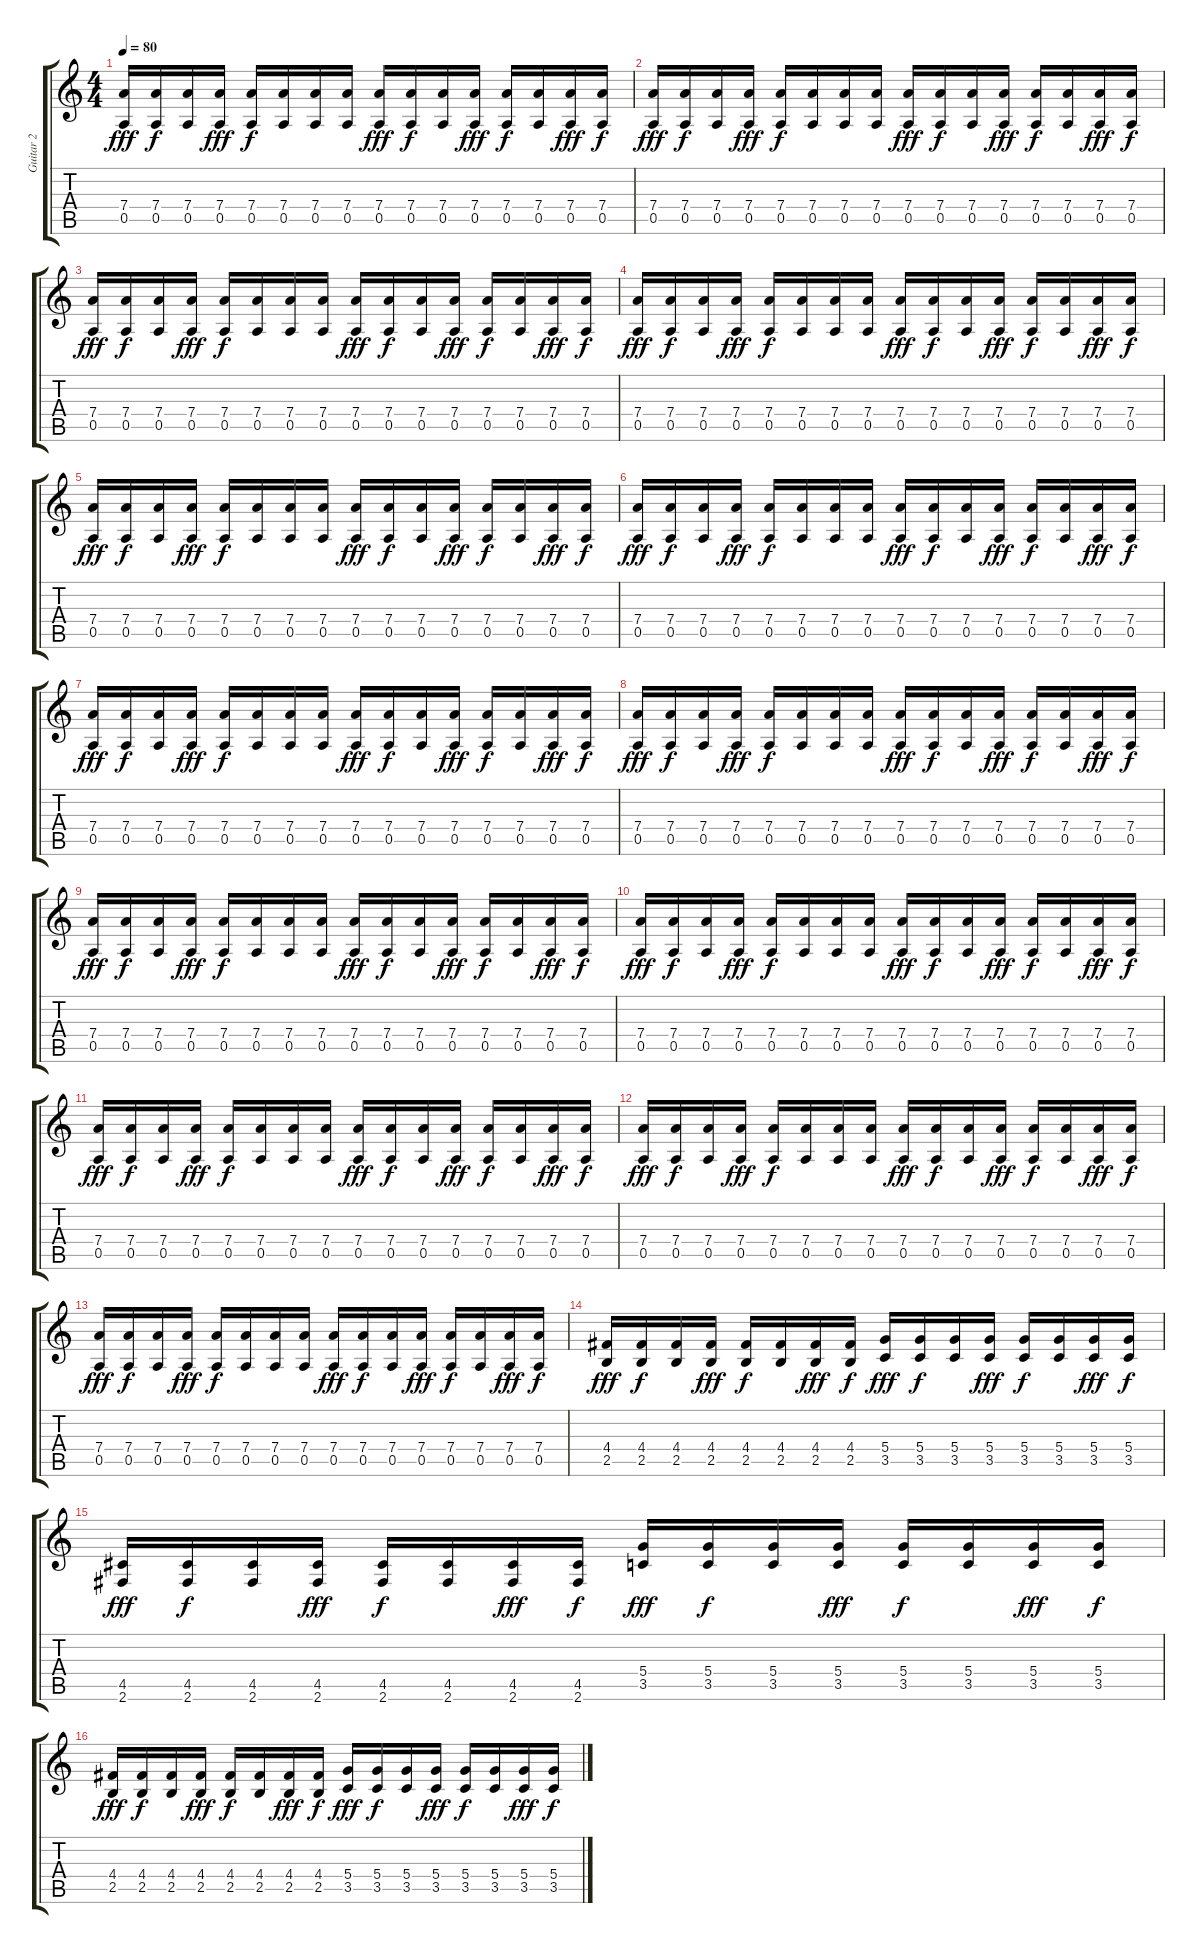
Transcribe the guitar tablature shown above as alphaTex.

\track ("Guitar 2" "Guitar 2") {instrument electricguitarmuted}
\staff {score tabs}
\tuning (E4 B3 G3 D3 A2 E2) {hide}
\ts (4 4)
\tempo 80
\clef g2
\ks c
(7.4 0.5).16{dy fff} (7.4 0.5).16{dy f} (7.4 0.5).16 (7.4 0.5).16{dy fff} (7.4 0.5).16{dy f} (7.4 0.5).16 (7.4 0.5).16 (7.4 0.5).16 (7.4 0.5).16{dy fff} (7.4 0.5).16{dy f} (7.4 0.5).16 (7.4 0.5).16{dy fff} (7.4 0.5).16{dy f} (7.4 0.5).16 (7.4 0.5).16{dy fff} (7.4 0.5).16{dy f} |
(7.4 0.5).16{dy fff} (7.4 0.5).16{dy f} (7.4 0.5).16 (7.4 0.5).16{dy fff} (7.4 0.5).16{dy f} (7.4 0.5).16 (7.4 0.5).16 (7.4 0.5).16 (7.4 0.5).16{dy fff} (7.4 0.5).16{dy f} (7.4 0.5).16 (7.4 0.5).16{dy fff} (7.4 0.5).16{dy f} (7.4 0.5).16 (7.4 0.5).16{dy fff} (7.4 0.5).16{dy f} |
(7.4 0.5).16{dy fff} (7.4 0.5).16{dy f} (7.4 0.5).16 (7.4 0.5).16{dy fff} (7.4 0.5).16{dy f} (7.4 0.5).16 (7.4 0.5).16 (7.4 0.5).16 (7.4 0.5).16{dy fff} (7.4 0.5).16{dy f} (7.4 0.5).16 (7.4 0.5).16{dy fff} (7.4 0.5).16{dy f} (7.4 0.5).16 (7.4 0.5).16{dy fff} (7.4 0.5).16{dy f} |
(7.4 0.5).16{dy fff} (7.4 0.5).16{dy f} (7.4 0.5).16 (7.4 0.5).16{dy fff} (7.4 0.5).16{dy f} (7.4 0.5).16 (7.4 0.5).16 (7.4 0.5).16 (7.4 0.5).16{dy fff} (7.4 0.5).16{dy f} (7.4 0.5).16 (7.4 0.5).16{dy fff} (7.4 0.5).16{dy f} (7.4 0.5).16 (7.4 0.5).16{dy fff} (7.4 0.5).16{dy f} |
(7.4 0.5).16{dy fff} (7.4 0.5).16{dy f} (7.4 0.5).16 (7.4 0.5).16{dy fff} (7.4 0.5).16{dy f} (7.4 0.5).16 (7.4 0.5).16 (7.4 0.5).16 (7.4 0.5).16{dy fff} (7.4 0.5).16{dy f} (7.4 0.5).16 (7.4 0.5).16{dy fff} (7.4 0.5).16{dy f} (7.4 0.5).16 (7.4 0.5).16{dy fff} (7.4 0.5).16{dy f} |
(7.4 0.5).16{dy fff} (7.4 0.5).16{dy f} (7.4 0.5).16 (7.4 0.5).16{dy fff} (7.4 0.5).16{dy f} (7.4 0.5).16 (7.4 0.5).16 (7.4 0.5).16 (7.4 0.5).16{dy fff} (7.4 0.5).16{dy f} (7.4 0.5).16 (7.4 0.5).16{dy fff} (7.4 0.5).16{dy f} (7.4 0.5).16 (7.4 0.5).16{dy fff} (7.4 0.5).16{dy f} |
(7.4 0.5).16{dy fff} (7.4 0.5).16{dy f} (7.4 0.5).16 (7.4 0.5).16{dy fff} (7.4 0.5).16{dy f} (7.4 0.5).16 (7.4 0.5).16 (7.4 0.5).16 (7.4 0.5).16{dy fff} (7.4 0.5).16{dy f} (7.4 0.5).16 (7.4 0.5).16{dy fff} (7.4 0.5).16{dy f} (7.4 0.5).16 (7.4 0.5).16{dy fff} (7.4 0.5).16{dy f} |
(7.4 0.5).16{dy fff} (7.4 0.5).16{dy f} (7.4 0.5).16 (7.4 0.5).16{dy fff} (7.4 0.5).16{dy f} (7.4 0.5).16 (7.4 0.5).16 (7.4 0.5).16 (7.4 0.5).16{dy fff} (7.4 0.5).16{dy f} (7.4 0.5).16 (7.4 0.5).16{dy fff} (7.4 0.5).16{dy f} (7.4 0.5).16 (7.4 0.5).16{dy fff} (7.4 0.5).16{dy f} |
(7.4 0.5).16{dy fff} (7.4 0.5).16{dy f} (7.4 0.5).16 (7.4 0.5).16{dy fff} (7.4 0.5).16{dy f} (7.4 0.5).16 (7.4 0.5).16 (7.4 0.5).16 (7.4 0.5).16{dy fff} (7.4 0.5).16{dy f} (7.4 0.5).16 (7.4 0.5).16{dy fff} (7.4 0.5).16{dy f} (7.4 0.5).16 (7.4 0.5).16{dy fff} (7.4 0.5).16{dy f} |
(7.4 0.5).16{dy fff} (7.4 0.5).16{dy f} (7.4 0.5).16 (7.4 0.5).16{dy fff} (7.4 0.5).16{dy f} (7.4 0.5).16 (7.4 0.5).16 (7.4 0.5).16 (7.4 0.5).16{dy fff} (7.4 0.5).16{dy f} (7.4 0.5).16 (7.4 0.5).16{dy fff} (7.4 0.5).16{dy f} (7.4 0.5).16 (7.4 0.5).16{dy fff} (7.4 0.5).16{dy f} |
(7.4 0.5).16{dy fff} (7.4 0.5).16{dy f} (7.4 0.5).16 (7.4 0.5).16{dy fff} (7.4 0.5).16{dy f} (7.4 0.5).16 (7.4 0.5).16 (7.4 0.5).16 (7.4 0.5).16{dy fff} (7.4 0.5).16{dy f} (7.4 0.5).16 (7.4 0.5).16{dy fff} (7.4 0.5).16{dy f} (7.4 0.5).16 (7.4 0.5).16{dy fff} (7.4 0.5).16{dy f} |
(7.4 0.5).16{dy fff} (7.4 0.5).16{dy f} (7.4 0.5).16 (7.4 0.5).16{dy fff} (7.4 0.5).16{dy f} (7.4 0.5).16 (7.4 0.5).16 (7.4 0.5).16 (7.4 0.5).16{dy fff} (7.4 0.5).16{dy f} (7.4 0.5).16 (7.4 0.5).16{dy fff} (7.4 0.5).16{dy f} (7.4 0.5).16 (7.4 0.5).16{dy fff} (7.4 0.5).16{dy f} |
(7.4 0.5).16{dy fff} (7.4 0.5).16{dy f} (7.4 0.5).16 (7.4 0.5).16{dy fff} (7.4 0.5).16{dy f} (7.4 0.5).16 (7.4 0.5).16 (7.4 0.5).16 (7.4 0.5).16{dy fff} (7.4 0.5).16{dy f} (7.4 0.5).16 (7.4 0.5).16{dy fff} (7.4 0.5).16{dy f} (7.4 0.5).16 (7.4 0.5).16{dy fff} (7.4 0.5).16{dy f} |
(4.4 2.5).16{dy fff} (4.4 2.5).16{dy f} (4.4 2.5).16 (4.4 2.5).16{dy fff} (4.4 2.5).16{dy f} (4.4 2.5).16 (4.4 2.5).16{dy fff} (4.4 2.5).16{dy f} (5.4 3.5).16{dy fff} (5.4 3.5).16{dy f} (5.4 3.5).16 (5.4 3.5).16{dy fff} (5.4 3.5).16{dy f} (5.4 3.5).16 (5.4 3.5).16{dy fff} (5.4 3.5).16{dy f} |
(4.5 2.6).16{dy fff} (4.5 2.6).16{dy f} (4.5 2.6).16 (4.5 2.6).16{dy fff} (4.5 2.6).16{dy f} (4.5 2.6).16 (4.5 2.6).16{dy fff} (4.5 2.6).16{dy f} (5.4 3.5).16{dy fff} (5.4 3.5).16{dy f} (5.4 3.5).16 (5.4 3.5).16{dy fff} (5.4 3.5).16{dy f} (5.4 3.5).16 (5.4 3.5).16{dy fff} (5.4 3.5).16{dy f} |
(4.4 2.5).16{dy fff} (4.4 2.5).16{dy f} (4.4 2.5).16 (4.4 2.5).16{dy fff} (4.4 2.5).16{dy f} (4.4 2.5).16 (4.4 2.5).16{dy fff} (4.4 2.5).16{dy f} (5.4 3.5).16{dy fff} (5.4 3.5).16{dy f} (5.4 3.5).16 (5.4 3.5).16{dy fff} (5.4 3.5).16{dy f} (5.4 3.5).16 (5.4 3.5).16{dy fff} (5.4 3.5).16{dy f}
